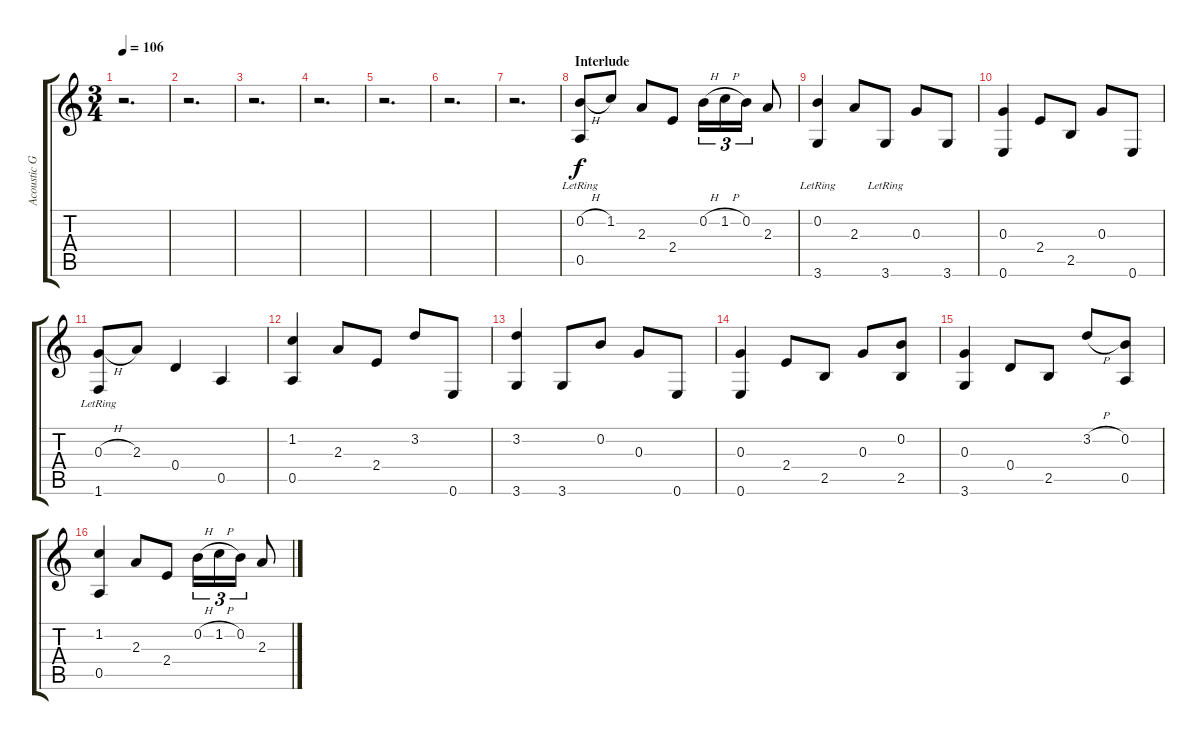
\track ("Acoustic Guitar" "Acoustic G") {instrument acousticguitarsteel}
\staff {score tabs}
\tuning (E4 B3 G3 D3 A2 E2) {hide}
\ts (3 4)
\tempo 106
\clef g2
\ks c
r.2{d dy f} |
r.2{d} |
r.2{d} |
r.2{d} |
r.2{d} |
r.2{d} |
r.2{d} |
\section ("" "Interlude")
(0.2{h} 0.5{lr}).8{volume 16} 1.2.8 2.3.8 2.4.8 0.2{h}.16{tu (3 2)} 1.2{h}.16{tu (3 2)} 0.2.16{tu (3 2)} 2.3.8 |
(0.2 3.6{lr}).4 2.3.8 3.6{lr}.8 0.3.8 3.6.8 |
(0.3 0.6).4 2.4.8 2.5.8 0.3.8 0.6.8 |
(0.3{h} 1.6{lr}).8 2.3.8 0.4.4 0.5.4 |
(1.2 0.5).4 2.3.8 2.4.8 3.2.8 0.6.8 |
(3.2 3.6).4 3.6.8 0.2.8 0.3.8 0.6.8 |
(0.3 0.6).4 2.4.8 2.5.8 0.3.8 (0.2 2.5).8 |
(0.3 3.6).4 0.4.8 2.5.8 3.2{h}.8 (0.2 0.5).8 |
(1.2 0.5).4 2.3.8 2.4.8 0.2{h}.16{tu (3 2)} 1.2{h}.16{tu (3 2)} 0.2.16{tu (3 2)} 2.3.8
